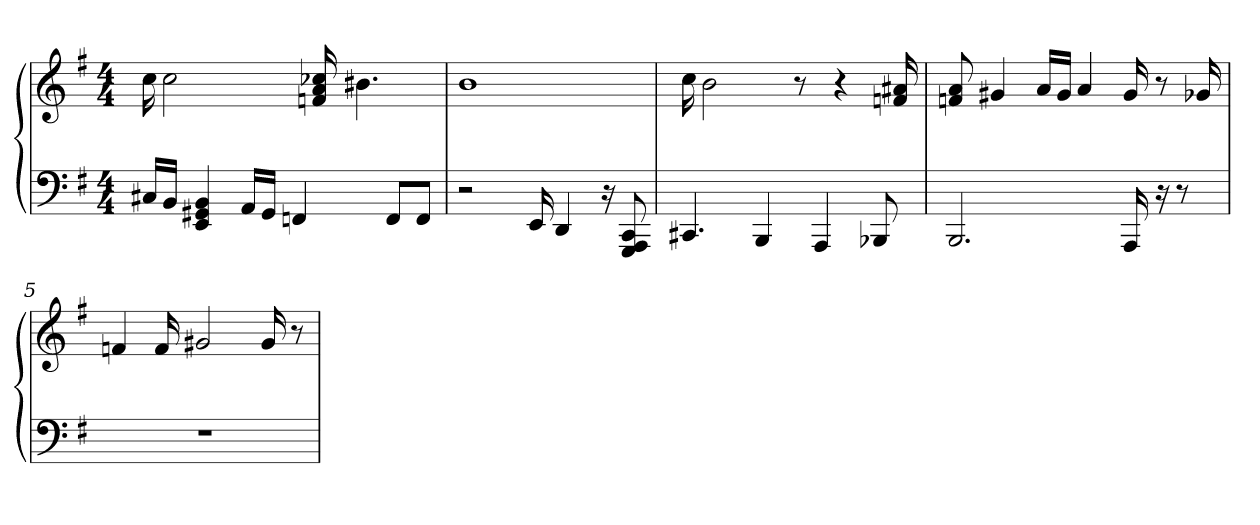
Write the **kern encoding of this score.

**kern	**kern
*part1	*part1
*staff2	*staff1
*clefF4	*clefG2
*k[f#]	*k[f#]
*M4/4	*M4/4
=1	=1
16C#X/LL	16cc
16BB/JJ	2cc
4EE 4GG#X 4BB	.
16AA/LL	.
16GG#/JJ	.
4FFn	.
.	16fn 16a 16cc-X
.	4.b#X
8FF/L	.
8FF/J	.
=2	=2
2r	1b
16EE	.
4DD	.
16r	.
8GGG 8AAA 8CC	.
=3	=3
4.CC#X	16cc
.	2b
4BBB	.
.	8r
4AAA	.
.	4r
8BBB-X	.
.	16fn 16a#X
=4	=4
2.BBB	8fn 8a
.	4g#X
.	16a/LL
.	16g#/JJ
.	4a
16AAA	16g#
16r	8r
8r	.
.	16g-X
=5	=5
1r	4fn
.	16f
.	2g#X
.	16g#
.	8r
=	=
*-	*-
